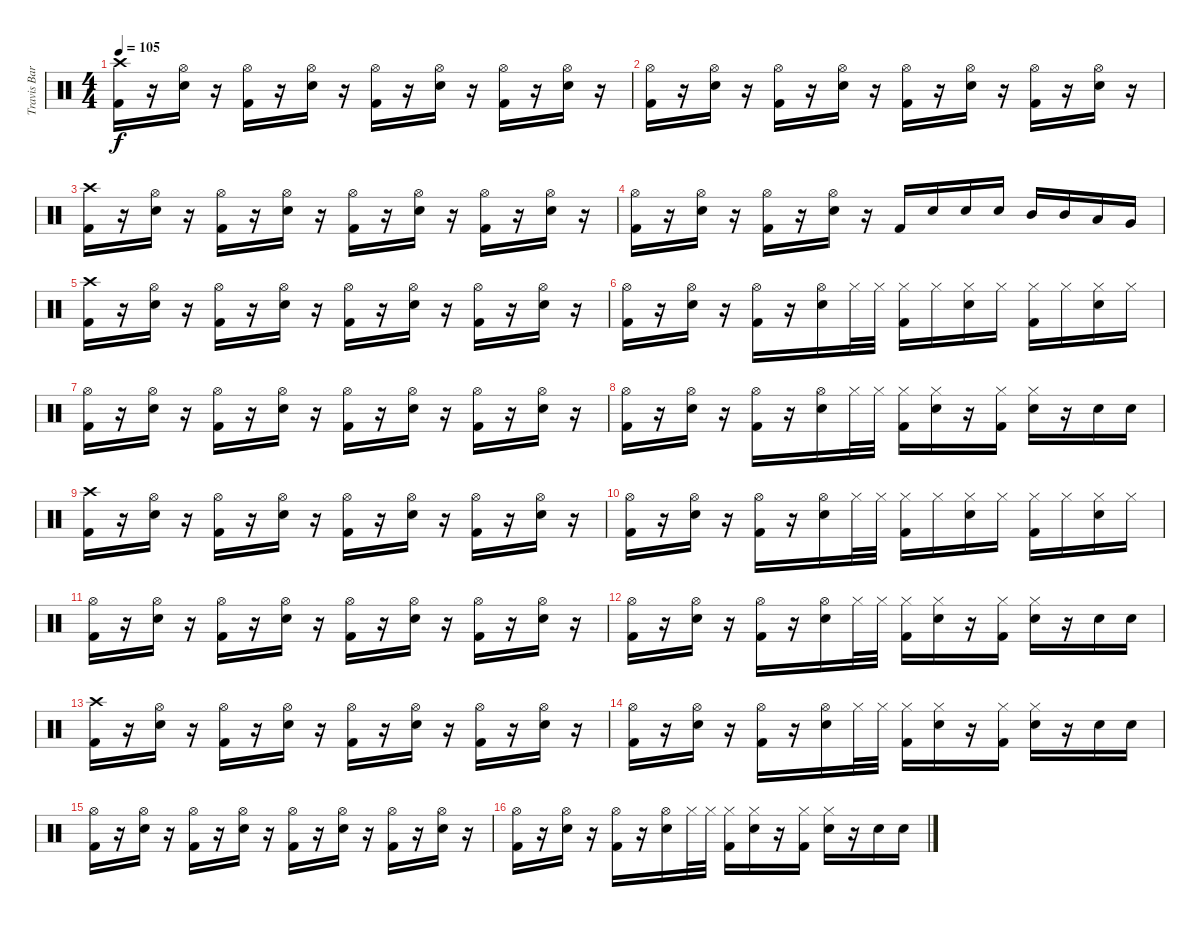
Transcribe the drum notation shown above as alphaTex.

\track ("Travis Barker" "Travis Bar") {instrument percussion}
\staff {score}
\articulation defaults
\ts (4 4)
\tempo 105
\clef neutral
\ks c
("Crash high (hit)" "Kick (hit) 2").16{dy f} r.16 ("Hi-Hat (open)" "Electric Snare (hit)").16 r.16 ("Hi-Hat (open)" "Kick (hit) 2").16 r.16 ("Hi-Hat (open)" "Electric Snare (hit)").16 r.16 ("Hi-Hat (open)" "Kick (hit) 2").16 r.16 ("Hi-Hat (open)" "Electric Snare (hit)").16 r.16 ("Hi-Hat (open)" "Kick (hit) 2").16 r.16 ("Hi-Hat (open)" "Electric Snare (hit)").16 r.16 |
("Hi-Hat (open)" "Kick (hit) 2").16 r.16 ("Hi-Hat (open)" "Electric Snare (hit)").16 r.16 ("Hi-Hat (open)" "Kick (hit) 2").16 r.16 ("Hi-Hat (open)" "Electric Snare (hit)").16 r.16 ("Hi-Hat (open)" "Kick (hit) 2").16 r.16 ("Hi-Hat (open)" "Electric Snare (hit)").16 r.16 ("Hi-Hat (open)" "Kick (hit) 2").16 r.16 ("Hi-Hat (open)" "Electric Snare (hit)").16 r.16 |
("Crash high (hit)" "Kick (hit) 2").16 r.16 ("Hi-Hat (open)" "Electric Snare (hit)").16 r.16 ("Hi-Hat (open)" "Kick (hit) 2").16 r.16 ("Hi-Hat (open)" "Electric Snare (hit)").16 r.16 ("Hi-Hat (open)" "Kick (hit) 2").16 r.16 ("Hi-Hat (open)" "Electric Snare (hit)").16 r.16 ("Hi-Hat (open)" "Kick (hit) 2").16 r.16 ("Hi-Hat (open)" "Electric Snare (hit)").16 r.16 |
("Hi-Hat (open)" "Kick (hit) 2").16 r.16 ("Hi-Hat (open)" "Electric Snare (hit)").16 r.16 ("Hi-Hat (open)" "Kick (hit) 2").16 r.16 ("Hi-Hat (open)" "Electric Snare (hit)").16 r.16 "Kick (hit) 2".16 "Electric Snare (hit)".16 "Electric Snare (hit)".16 "Electric Snare (hit)".16 "Mid Tom (hit)".16 "Mid Tom (hit)".16 "Low Tom (hit)".16 "Very Low Tom (hit)".16 |
("Crash high (hit)" "Kick (hit) 2").16 r.16 ("Hi-Hat (open)" "Electric Snare (hit)").16 r.16 ("Hi-Hat (open)" "Kick (hit) 2").16 r.16 ("Hi-Hat (open)" "Electric Snare (hit)").16 r.16 ("Hi-Hat (open)" "Kick (hit) 2").16 r.16 ("Hi-Hat (open)" "Electric Snare (hit)").16 r.16 ("Hi-Hat (open)" "Kick (hit) 2").16 r.16 ("Hi-Hat (open)" "Electric Snare (hit)").16 r.16 |
("Hi-Hat (open)" "Kick (hit) 2").16 r.16 ("Hi-Hat (open)" "Electric Snare (hit)").16 r.16 ("Hi-Hat (open)" "Kick (hit) 2").16 r.16 ("Hi-Hat (open)" "Electric Snare (hit)").16 "Hi-Hat (closed)".32 "Hi-Hat (closed)".32 ("Hi-Hat (closed)" "Kick (hit) 2").16 "Hi-Hat (closed)".16 ("Hi-Hat (closed)" "Electric Snare (hit)").16 "Hi-Hat (closed)".16 ("Hi-Hat (closed)" "Kick (hit) 2").16 "Hi-Hat (closed)".16 ("Hi-Hat (closed)" "Electric Snare (hit)").16 "Hi-Hat (closed)".16 |
("Hi-Hat (open)" "Kick (hit) 2").16 r.16 ("Hi-Hat (open)" "Electric Snare (hit)").16 r.16 ("Hi-Hat (open)" "Kick (hit) 2").16 r.16 ("Hi-Hat (open)" "Electric Snare (hit)").16 r.16 ("Hi-Hat (open)" "Kick (hit) 2").16 r.16 ("Hi-Hat (open)" "Electric Snare (hit)").16 r.16 ("Hi-Hat (open)" "Kick (hit) 2").16 r.16 ("Hi-Hat (open)" "Electric Snare (hit)").16 r.16 |
("Hi-Hat (open)" "Kick (hit) 2").16 r.16 ("Hi-Hat (open)" "Electric Snare (hit)").16 r.16 ("Hi-Hat (open)" "Kick (hit) 2").16 r.16 ("Hi-Hat (open)" "Electric Snare (hit)").16 "Hi-Hat (closed)".32 "Hi-Hat (closed)".32 ("Hi-Hat (closed)" "Kick (hit) 2").16 ("Hi-Hat (closed)" "Electric Snare (hit)").16 r.16 ("Hi-Hat (closed)" "Kick (hit) 2").16 ("Hi-Hat (closed)" "Electric Snare (hit)").16 r.16 "Electric Snare (hit)".16 "Electric Snare (hit)".16 |
("Crash high (hit)" "Kick (hit) 2").16 r.16 ("Hi-Hat (open)" "Electric Snare (hit)").16 r.16 ("Hi-Hat (open)" "Kick (hit) 2").16 r.16 ("Hi-Hat (open)" "Electric Snare (hit)").16 r.16 ("Hi-Hat (open)" "Kick (hit) 2").16 r.16 ("Hi-Hat (open)" "Electric Snare (hit)").16 r.16 ("Hi-Hat (open)" "Kick (hit) 2").16 r.16 ("Hi-Hat (open)" "Electric Snare (hit)").16 r.16 |
("Hi-Hat (open)" "Kick (hit) 2").16 r.16 ("Hi-Hat (open)" "Electric Snare (hit)").16 r.16 ("Hi-Hat (open)" "Kick (hit) 2").16 r.16 ("Hi-Hat (open)" "Electric Snare (hit)").16 "Hi-Hat (closed)".32 "Hi-Hat (closed)".32 ("Hi-Hat (closed)" "Kick (hit) 2").16 "Hi-Hat (closed)".16 ("Hi-Hat (closed)" "Electric Snare (hit)").16 "Hi-Hat (closed)".16 ("Hi-Hat (closed)" "Kick (hit) 2").16 "Hi-Hat (closed)".16 ("Hi-Hat (closed)" "Electric Snare (hit)").16 "Hi-Hat (closed)".16 |
("Hi-Hat (open)" "Kick (hit) 2").16 r.16 ("Hi-Hat (open)" "Electric Snare (hit)").16 r.16 ("Hi-Hat (open)" "Kick (hit) 2").16 r.16 ("Hi-Hat (open)" "Electric Snare (hit)").16 r.16 ("Hi-Hat (open)" "Kick (hit) 2").16 r.16 ("Hi-Hat (open)" "Electric Snare (hit)").16 r.16 ("Hi-Hat (open)" "Kick (hit) 2").16 r.16 ("Hi-Hat (open)" "Electric Snare (hit)").16 r.16 |
("Hi-Hat (open)" "Kick (hit) 2").16 r.16 ("Hi-Hat (open)" "Electric Snare (hit)").16 r.16 ("Hi-Hat (open)" "Kick (hit) 2").16 r.16 ("Hi-Hat (open)" "Electric Snare (hit)").16 "Hi-Hat (closed)".32 "Hi-Hat (closed)".32 ("Hi-Hat (closed)" "Kick (hit) 2").16 ("Hi-Hat (closed)" "Electric Snare (hit)").16 r.16 ("Hi-Hat (closed)" "Kick (hit) 2").16 ("Hi-Hat (closed)" "Electric Snare (hit)").16 r.16 "Electric Snare (hit)".16 "Electric Snare (hit)".16 |
("Crash high (hit)" "Kick (hit) 2").16 r.16 ("Hi-Hat (open)" "Electric Snare (hit)").16 r.16 ("Hi-Hat (open)" "Kick (hit) 2").16 r.16 ("Hi-Hat (open)" "Electric Snare (hit)").16 r.16 ("Hi-Hat (open)" "Kick (hit) 2").16 r.16 ("Hi-Hat (open)" "Electric Snare (hit)").16 r.16 ("Hi-Hat (open)" "Kick (hit) 2").16 r.16 ("Hi-Hat (open)" "Electric Snare (hit)").16 r.16 |
("Hi-Hat (open)" "Kick (hit) 2").16 r.16 ("Hi-Hat (open)" "Electric Snare (hit)").16 r.16 ("Hi-Hat (open)" "Kick (hit) 2").16 r.16 ("Hi-Hat (open)" "Electric Snare (hit)").16 "Hi-Hat (closed)".32 "Hi-Hat (closed)".32 ("Hi-Hat (closed)" "Kick (hit) 2").16 ("Hi-Hat (closed)" "Electric Snare (hit)").16 r.16 ("Hi-Hat (closed)" "Kick (hit) 2").16 ("Hi-Hat (closed)" "Electric Snare (hit)").16 r.16 "Electric Snare (hit)".16 "Electric Snare (hit)".16 |
("Hi-Hat (open)" "Kick (hit) 2").16 r.16 ("Hi-Hat (open)" "Electric Snare (hit)").16 r.16 ("Hi-Hat (open)" "Kick (hit) 2").16 r.16 ("Hi-Hat (open)" "Electric Snare (hit)").16 r.16 ("Hi-Hat (open)" "Kick (hit) 2").16 r.16 ("Hi-Hat (open)" "Electric Snare (hit)").16 r.16 ("Hi-Hat (open)" "Kick (hit) 2").16 r.16 ("Hi-Hat (open)" "Electric Snare (hit)").16 r.16 |
("Hi-Hat (open)" "Kick (hit) 2").16 r.16 ("Hi-Hat (open)" "Electric Snare (hit)").16 r.16 ("Hi-Hat (open)" "Kick (hit) 2").16 r.16 ("Hi-Hat (open)" "Electric Snare (hit)").16 "Hi-Hat (closed)".32 "Hi-Hat (closed)".32 ("Hi-Hat (closed)" "Kick (hit) 2").16 ("Hi-Hat (closed)" "Electric Snare (hit)").16 r.16 ("Hi-Hat (closed)" "Kick (hit) 2").16 ("Hi-Hat (closed)" "Electric Snare (hit)").16 r.16 "Electric Snare (hit)".16 "Electric Snare (hit)".16
